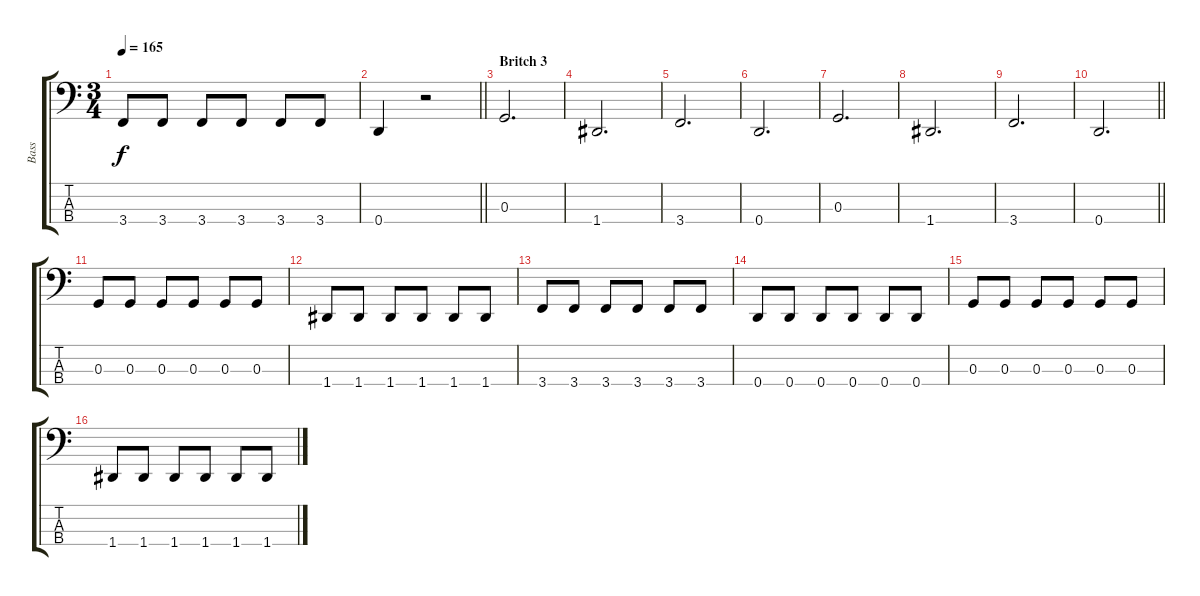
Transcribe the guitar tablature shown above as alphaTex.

\track ("Bass" "Bass") {instrument electricbasspick}
\staff {score tabs}
\tuning (F2 C2 G1 D1) {hide}
\ts (3 4)
\tempo 165
\clef f4
\ks c
3.4.8{dy f} 3.4.8 3.4.8 3.4.8 3.4.8 3.4.8 |
\barLineRight lightlight
0.4.4 r.2 |
\section ("" "Britch 3")
0.3.2{d} |
1.4.2{d} |
3.4.2{d} |
0.4.2{d} |
0.3.2{d} |
1.4.2{d} |
3.4.2{d} |
\barLineRight lightlight
0.4.2{d} |
\section ("" "")
0.3.8 0.3.8 0.3.8 0.3.8 0.3.8 0.3.8 |
1.4.8 1.4.8 1.4.8 1.4.8 1.4.8 1.4.8 |
3.4.8 3.4.8 3.4.8 3.4.8 3.4.8 3.4.8 |
0.4.8 0.4.8 0.4.8 0.4.8 0.4.8 0.4.8 |
0.3.8 0.3.8 0.3.8 0.3.8 0.3.8 0.3.8 |
1.4.8 1.4.8 1.4.8 1.4.8 1.4.8 1.4.8
